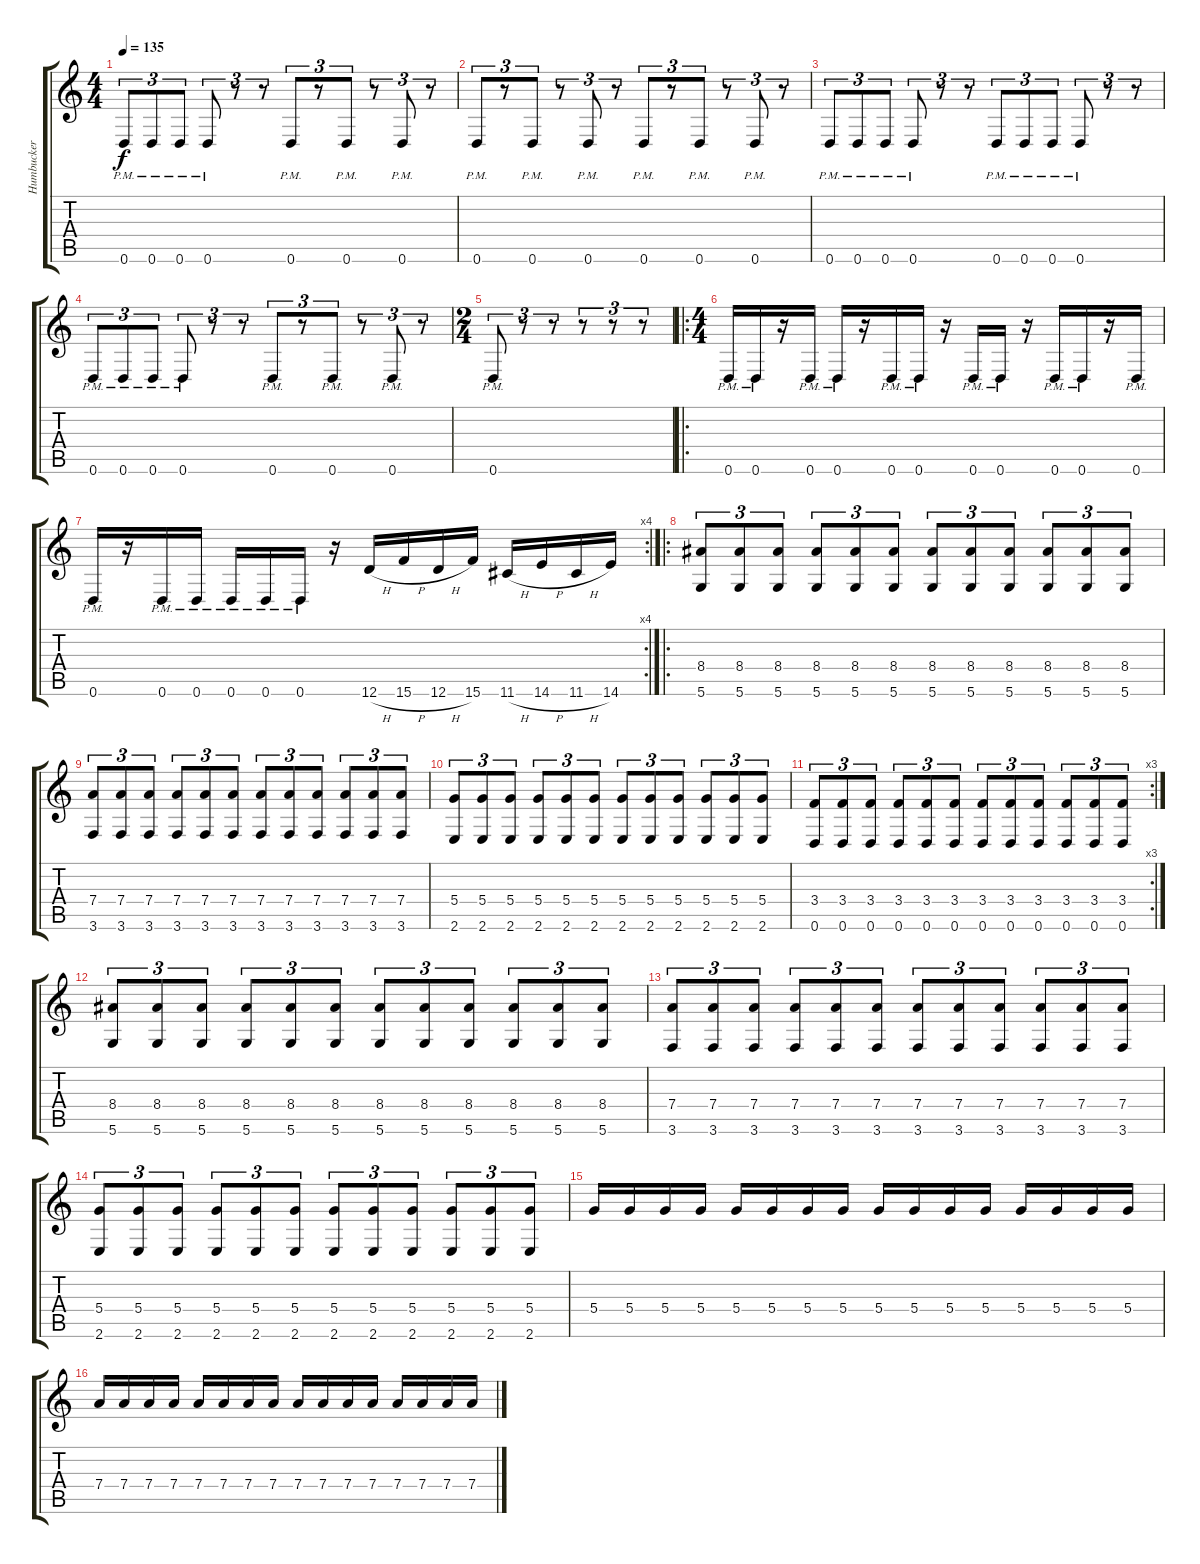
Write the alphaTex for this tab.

\track ("Humbucker" "Humbucker") {instrument distortionguitar}
\staff {score tabs}
\tuning (E4 B3 G3 D3 A2 D2) {hide}
\ts (4 4)
\tempo 135
\clef g2
\ks c
0.6{pm}.8{tu (3 2) dy f} 0.6{pm}.8{tu (3 2)} 0.6{pm}.8{tu (3 2)} 0.6{pm}.8{tu (3 2)} r.8{tu (3 2)} r.8{tu (3 2)} 0.6{pm}.8{tu (3 2)} r.8{tu (3 2)} 0.6{pm}.8{tu (3 2)} r.8{tu (3 2)} 0.6{pm}.8{tu (3 2)} r.8{tu (3 2)} |
0.6{pm}.8{tu (3 2)} r.8{tu (3 2)} 0.6{pm}.8{tu (3 2)} r.8{tu (3 2)} 0.6{pm}.8{tu (3 2)} r.8{tu (3 2)} 0.6{pm}.8{tu (3 2)} r.8{tu (3 2)} 0.6{pm}.8{tu (3 2)} r.8{tu (3 2)} 0.6{pm}.8{tu (3 2)} r.8{tu (3 2)} |
0.6{pm}.8{tu (3 2)} 0.6{pm}.8{tu (3 2)} 0.6{pm}.8{tu (3 2)} 0.6{pm}.8{tu (3 2)} r.8{tu (3 2)} r.8{tu (3 2)} 0.6{pm}.8{tu (3 2)} 0.6{pm}.8{tu (3 2)} 0.6{pm}.8{tu (3 2)} 0.6{pm}.8{tu (3 2)} r.8{tu (3 2)} r.8{tu (3 2)} |
0.6{pm}.8{tu (3 2)} 0.6{pm}.8{tu (3 2)} 0.6{pm}.8{tu (3 2)} 0.6{pm}.8{tu (3 2)} r.8{tu (3 2)} r.8{tu (3 2)} 0.6{pm}.8{tu (3 2)} r.8{tu (3 2)} 0.6{pm}.8{tu (3 2)} r.8{tu (3 2)} 0.6{pm}.8{tu (3 2)} r.8{tu (3 2)} |
\ts (2 4)
0.6{pm}.8{tu (3 2)} r.8{tu (3 2)} r.8{tu (3 2)} r.8{tu (3 2)} r.8{tu (3 2)} r.8{tu (3 2)} |
\ro
\ts (4 4)
0.6{pm}.16 0.6{pm}.16 r.16 0.6{pm}.16 0.6{pm}.16 r.16 0.6{pm}.16 0.6{pm}.16 r.16 0.6{pm}.16 0.6{pm}.16 r.16 0.6{pm}.16 0.6{pm}.16 r.16 0.6{pm}.16 |
\rc 4
0.6{pm}.16 r.16 0.6{pm}.16 0.6{pm}.16 0.6{pm}.16 0.6{pm}.16 0.6{pm}.16 r.16 12.6{h}.16 15.6{h}.16 12.6{h}.16 15.6.16 11.6{h}.16 14.6{h}.16 11.6{h}.16 14.6.16 |
\ro
(8.4 5.6).8{tu (3 2)} (8.4 5.6).8{tu (3 2)} (8.4 5.6).8{tu (3 2)} (8.4 5.6).8{tu (3 2)} (8.4 5.6).8{tu (3 2)} (8.4 5.6).8{tu (3 2)} (8.4 5.6).8{tu (3 2)} (8.4 5.6).8{tu (3 2)} (8.4 5.6).8{tu (3 2)} (8.4 5.6).8{tu (3 2)} (8.4 5.6).8{tu (3 2)} (8.4 5.6).8{tu (3 2)} |
(7.4 3.6).8{tu (3 2)} (7.4 3.6).8{tu (3 2)} (7.4 3.6).8{tu (3 2)} (7.4 3.6).8{tu (3 2)} (7.4 3.6).8{tu (3 2)} (7.4 3.6).8{tu (3 2)} (7.4 3.6).8{tu (3 2)} (7.4 3.6).8{tu (3 2)} (7.4 3.6).8{tu (3 2)} (7.4 3.6).8{tu (3 2)} (7.4 3.6).8{tu (3 2)} (7.4 3.6).8{tu (3 2)} |
(5.4 2.6).8{tu (3 2)} (5.4 2.6).8{tu (3 2)} (5.4 2.6).8{tu (3 2)} (5.4 2.6).8{tu (3 2)} (5.4 2.6).8{tu (3 2)} (5.4 2.6).8{tu (3 2)} (5.4 2.6).8{tu (3 2)} (5.4 2.6).8{tu (3 2)} (5.4 2.6).8{tu (3 2)} (5.4 2.6).8{tu (3 2)} (5.4 2.6).8{tu (3 2)} (5.4 2.6).8{tu (3 2)} |
\rc 3
(3.4 0.6).8{tu (3 2)} (3.4 0.6).8{tu (3 2)} (3.4 0.6).8{tu (3 2)} (3.4 0.6).8{tu (3 2)} (3.4 0.6).8{tu (3 2)} (3.4 0.6).8{tu (3 2)} (3.4 0.6).8{tu (3 2)} (3.4 0.6).8{tu (3 2)} (3.4 0.6).8{tu (3 2)} (3.4 0.6).8{tu (3 2)} (3.4 0.6).8{tu (3 2)} (3.4 0.6).8{tu (3 2)} |
(8.4 5.6).8{tu (3 2)} (8.4 5.6).8{tu (3 2)} (8.4 5.6).8{tu (3 2)} (8.4 5.6).8{tu (3 2)} (8.4 5.6).8{tu (3 2)} (8.4 5.6).8{tu (3 2)} (8.4 5.6).8{tu (3 2)} (8.4 5.6).8{tu (3 2)} (8.4 5.6).8{tu (3 2)} (8.4 5.6).8{tu (3 2)} (8.4 5.6).8{tu (3 2)} (8.4 5.6).8{tu (3 2)} |
(7.4 3.6).8{tu (3 2)} (7.4 3.6).8{tu (3 2)} (7.4 3.6).8{tu (3 2)} (7.4 3.6).8{tu (3 2)} (7.4 3.6).8{tu (3 2)} (7.4 3.6).8{tu (3 2)} (7.4 3.6).8{tu (3 2)} (7.4 3.6).8{tu (3 2)} (7.4 3.6).8{tu (3 2)} (7.4 3.6).8{tu (3 2)} (7.4 3.6).8{tu (3 2)} (7.4 3.6).8{tu (3 2)} |
(5.4 2.6).8{tu (3 2)} (5.4 2.6).8{tu (3 2)} (5.4 2.6).8{tu (3 2)} (5.4 2.6).8{tu (3 2)} (5.4 2.6).8{tu (3 2)} (5.4 2.6).8{tu (3 2)} (5.4 2.6).8{tu (3 2)} (5.4 2.6).8{tu (3 2)} (5.4 2.6).8{tu (3 2)} (5.4 2.6).8{tu (3 2)} (5.4 2.6).8{tu (3 2)} (5.4 2.6).8{tu (3 2)} |
5.4.16 5.4.16 5.4.16 5.4.16 5.4.16 5.4.16 5.4.16 5.4.16 5.4.16 5.4.16 5.4.16 5.4.16 5.4.16 5.4.16 5.4.16 5.4.16 |
7.4.16 7.4.16 7.4.16 7.4.16 7.4.16 7.4.16 7.4.16 7.4.16 7.4.16 7.4.16 7.4.16 7.4.16 7.4.16 7.4.16 7.4.16 7.4.16
